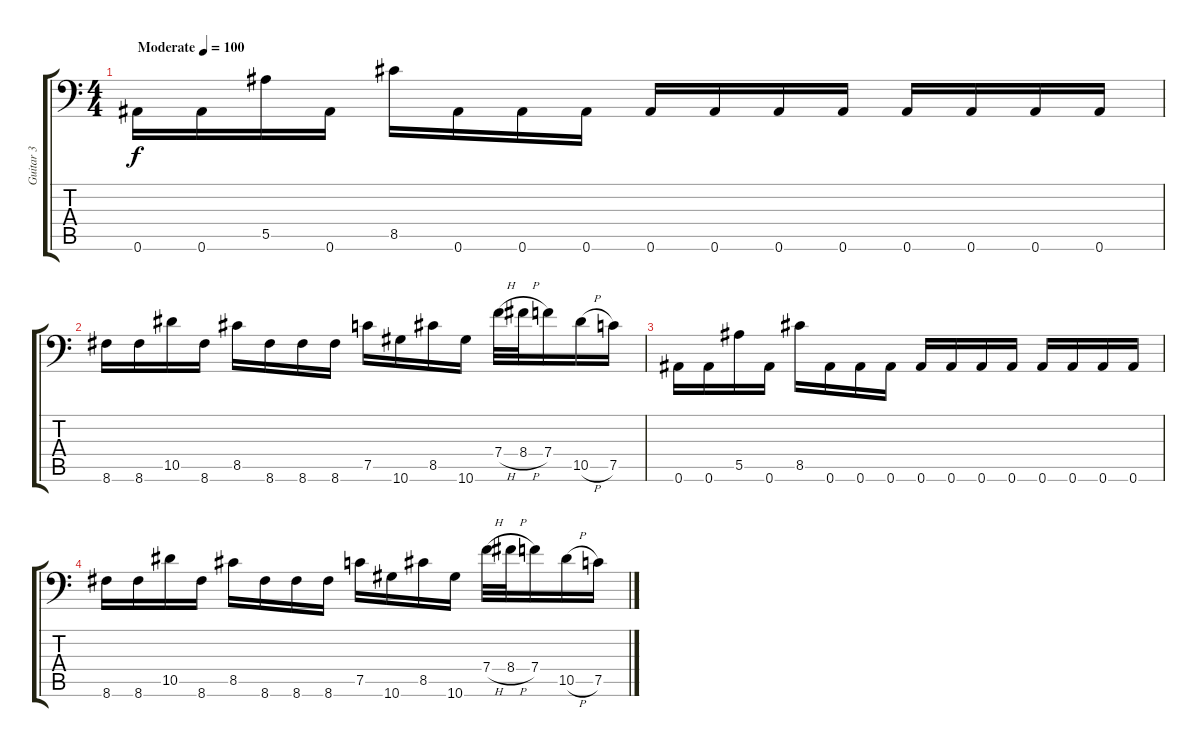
\track ("Guitar 3" "Guitar 3") {instrument distortionguitar}
\staff {score tabs}
\tuning (C4 G3 Eb3 Bb2 F2 Bb1) {hide}
\ts (4 4)
\tempo (100 "Moderate")
\clef f4
\ks c
0.6.16{dy f instrument distortionguitar} 0.6.16 5.5.16 0.6.16 8.5.16 0.6.16 0.6.16 0.6.16 0.6.16 0.6.16 0.6.16 0.6.16 0.6.16 0.6.16 0.6.16 0.6.16 |
8.6.16 8.6.16 10.5.16 8.6.16 8.5.16 8.6.16 8.6.16 8.6.16 7.5.16 10.6.16 8.5.16 10.6.16 7.4{h}.32 8.4{h}.32 7.4.16 10.5{h}.16 7.5.16 |
0.6.16 0.6.16 5.5.16 0.6.16 8.5.16 0.6.16 0.6.16 0.6.16 0.6.16 0.6.16 0.6.16 0.6.16 0.6.16 0.6.16 0.6.16 0.6.16 |
8.6.16 8.6.16 10.5.16 8.6.16 8.5.16 8.6.16 8.6.16 8.6.16 7.5.16 10.6.16 8.5.16 10.6.16 7.4{h}.32 8.4{h}.32 7.4.16 10.5{h}.16 7.5.16
